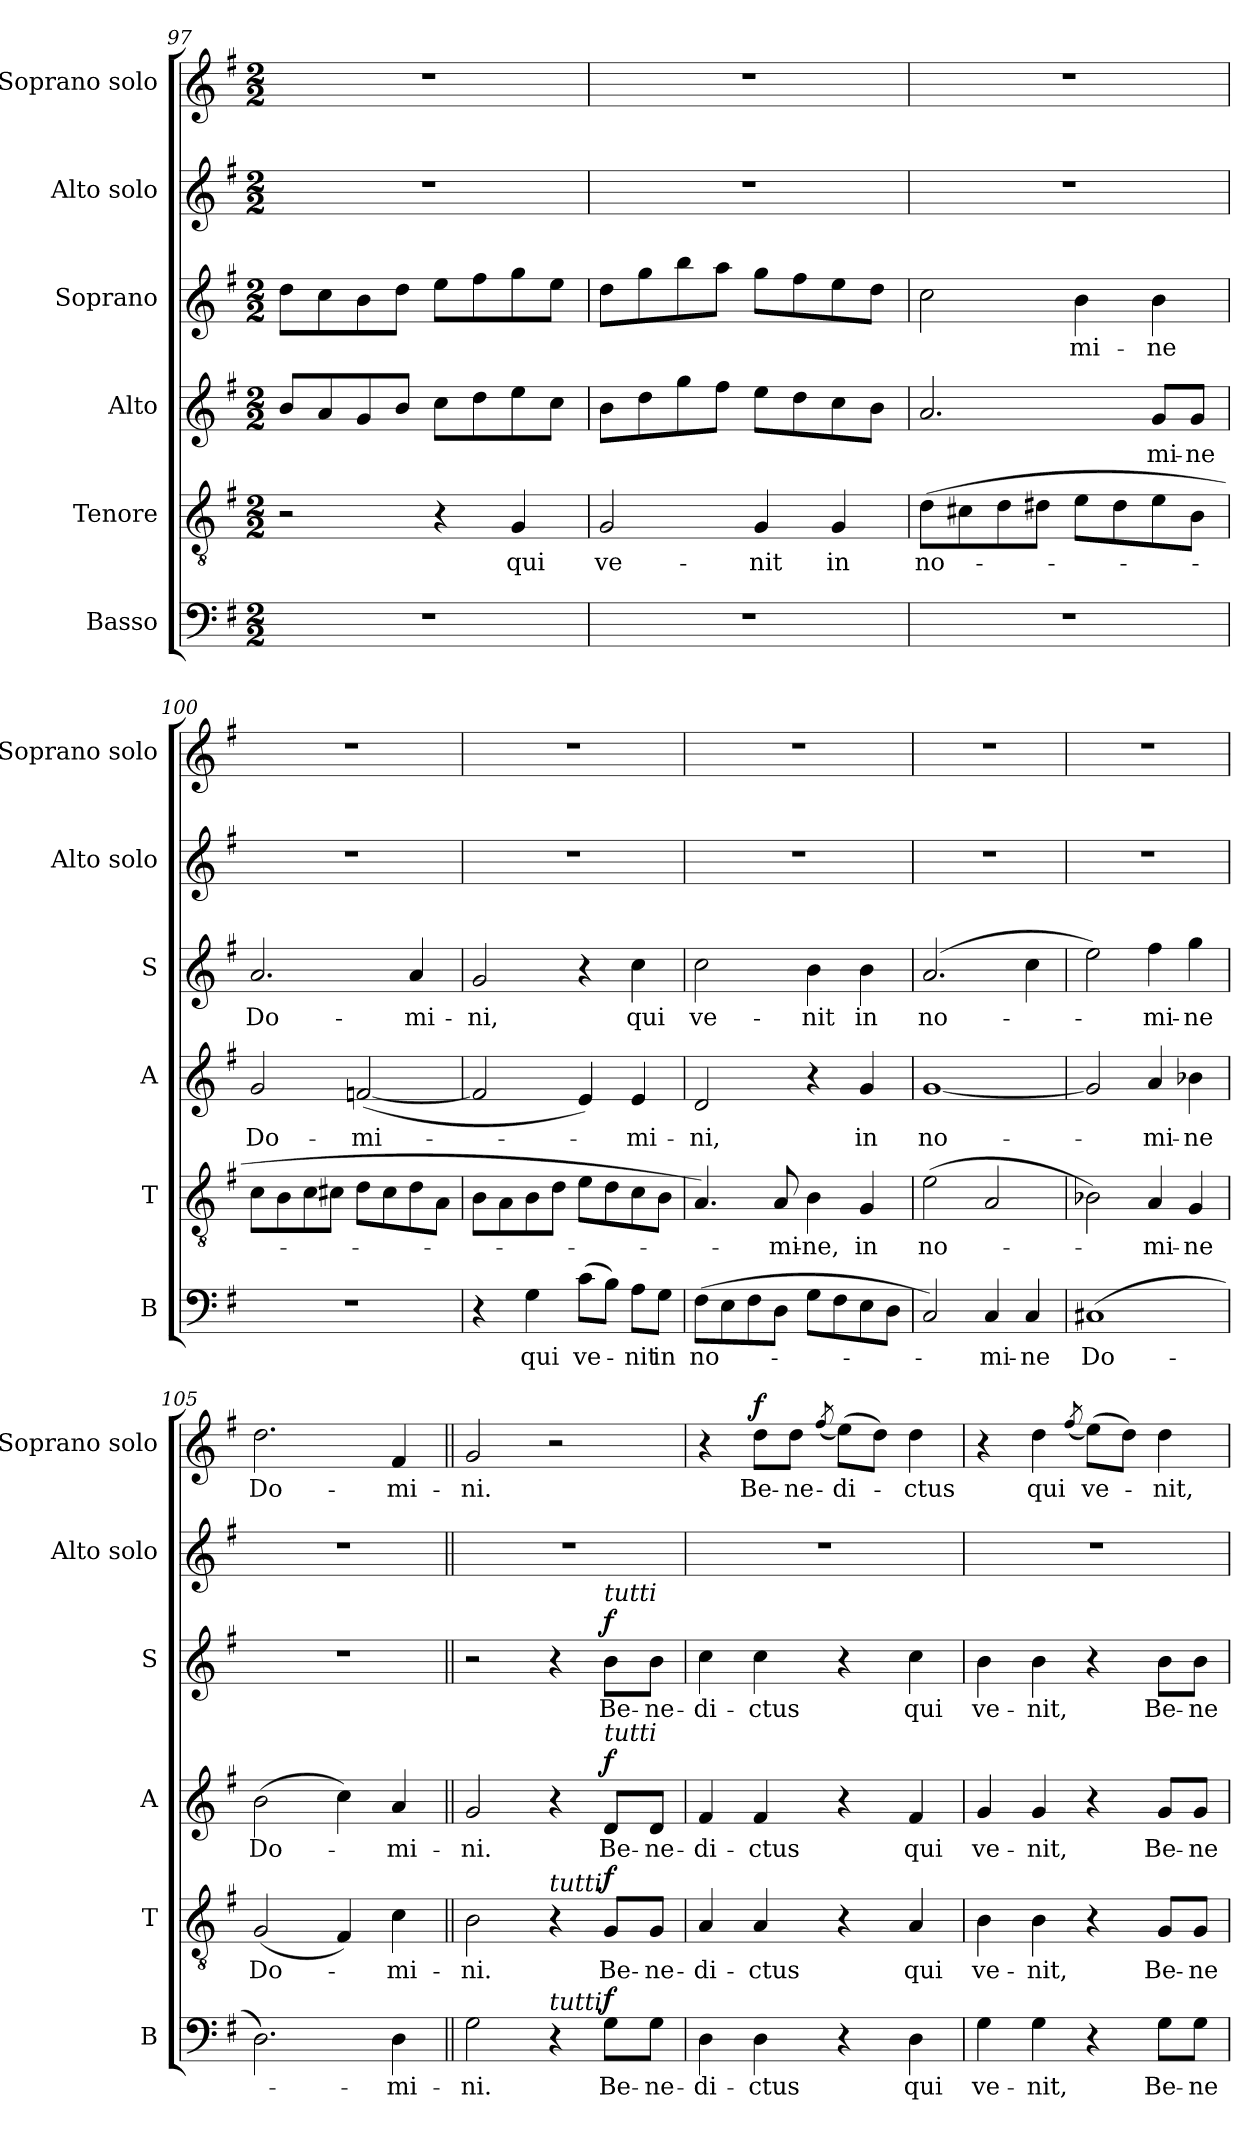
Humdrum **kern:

**kern	**text	**dynam	**kern	**text	**dynam	**kern	**text	**dynam	**kern	**text	**dynam	**kern	**kern	**text	**dynam
*part6	*part6	*part6	*part5	*part5	*part5	*part4	*part4	*part4	*part3	*part3	*part3	*part2	*part1	*part1	*part1
*staff6	*staff6	*staff6	*staff5	*staff5	*staff5	*staff4	*staff4	*staff4	*staff3	*staff3	*staff3	*staff2	*staff1	*staff1	*staff1
*I"Basso	*	*	*I"Tenore	*	*	*I"Alto	*	*	*I"Soprano	*	*	*I"Alto solo	*I"Soprano solo	*	*
*I'B	*	*	*I'T	*	*	*I'A	*	*	*I'S	*	*	*I'Alto solo	*I'Soprano solo	*	*
*clefF4	*	*	*clefGv2	*	*	*clefG2	*	*	*clefG2	*	*	*clefG2	*clefG2	*	*
*k[f#]	*	*	*k[f#]	*	*	*k[f#]	*	*	*k[f#]	*	*	*k[f#]	*k[f#]	*	*
*G:	*	*	*G:	*	*	*G:	*	*	*G:	*	*	*G:	*G:	*	*
*M2/2	*	*	*M2/2	*	*	*M2/2	*	*	*M2/2	*	*	*M2/2	*M2/2	*	*
=97	=97	=97	=97	=97	=97	=97	=97	=97	=97	=97	=97	=97	=97	=97	=97
1r	.	.	2r	.	.	8b/L	.	.	8dd\L	.	.	1r	1r	.	.
.	.	.	.	.	.	8a/	.	.	8cc\	.	.	.	.	.	.
.	.	.	.	.	.	8g/	.	.	8b\	.	.	.	.	.	.
.	.	.	.	.	.	8b/J	.	.	8dd\J	.	.	.	.	.	.
.	.	.	4r	.	.	8cc\L	.	.	8ee\L	.	.	.	.	.	.
.	.	.	.	.	.	8dd\	.	.	8ff#\	.	.	.	.	.	.
.	.	.	4G/	qui	.	8ee\	.	.	8gg\	.	.	.	.	.	.
.	.	.	.	.	.	8cc\J	.	.	8ee\J	.	.	.	.	.	.
=98	=98	=98	=98	=98	=98	=98	=98	=98	=98	=98	=98	=98	=98	=98	=98
1r	.	.	2G/	ve-	.	8b\L	.	.	8dd\L	.	.	1r	1r	.	.
.	.	.	.	.	.	8dd\	.	.	8gg\	.	.	.	.	.	.
.	.	.	.	.	.	8gg\	.	.	8bb\	.	.	.	.	.	.
.	.	.	.	.	.	8ff#\J	.	.	8aa\J	.	.	.	.	.	.
.	.	.	4G/	-nit	.	8ee\L	.	.	8gg\L	.	.	.	.	.	.
.	.	.	.	.	.	8dd\	.	.	8ff#\	.	.	.	.	.	.
.	.	.	4G/	in	.	8cc\	.	.	8ee\	.	.	.	.	.	.
.	.	.	.	.	.	8b\J	.	.	8dd\J	.	.	.	.	.	.
=99	=99	=99	=99	=99	=99	=99	=99	=99	=99	=99	=99	=99	=99	=99	=99
1r	.	.	(>8d\L	no-	.	2.a/	.	.	2cc\	.	.	1r	1r	.	.
.	.	.	8c#X\	.	.	.	.	.	.	.	.	.	.	.	.
.	.	.	8d\	.	.	.	.	.	.	.	.	.	.	.	.
.	.	.	8d#X\J	.	.	.	.	.	.	.	.	.	.	.	.
.	.	.	8e\L	.	.	.	.	.	4b\	-mi-	.	.	.	.	.
.	.	.	8d#\	.	.	.	.	.	.	.	.	.	.	.	.
.	.	.	8e\	.	.	8g/L	-mi-	.	4b\	-ne	.	.	.	.	.
.	.	.	8B\J	.	.	8g/J	-ne	.	.	.	.	.	.	.	.
!!LO:LB:g=z
=100	=100	=100	=100	=100	=100	=100	=100	=100	=100	=100	=100	=100	=100	=100	=100
1r	.	.	8c\L	.	.	2g/	Do-	.	2.a/	Do-	.	1r	1r	.	.
.	.	.	8B\	.	.	.	.	.	.	.	.	.	.	.	.
.	.	.	8c\	.	.	.	.	.	.	.	.	.	.	.	.
.	.	.	8c#X\J	.	.	.	.	.	.	.	.	.	.	.	.
.	.	.	8d\L	.	.	(>[2fn/	-mi-	.	.	.	.	.	.	.	.
.	.	.	8c#\	.	.	.	.	.	.	.	.	.	.	.	.
.	.	.	8d\	.	.	.	.	.	4a/	-mi-	.	.	.	.	.
.	.	.	8A\J	.	.	.	.	.	.	.	.	.	.	.	.
=101	=101	=101	=101	=101	=101	=101	=101	=101	=101	=101	=101	=101	=101	=101	=101
4r	.	.	8B\L	.	.	2f/]	.	.	2g/	-ni,	.	1r	1r	.	.
.	.	.	8A\	.	.	.	.	.	.	.	.	.	.	.	.
4G\	qui	.	8B\	.	.	.	.	.	.	.	.	.	.	.	.
.	.	.	8d\J	.	.	.	.	.	.	.	.	.	.	.	.
(>8c\L	ve-	.	8e\L	.	.	4e/)	.	.	4r	.	.	.	.	.	.
8B\J)	.	.	8d\	.	.	.	.	.	.	.	.	.	.	.	.
8A\L	-nit	.	8c\	.	.	4e/	-mi-	.	4cc\	qui	.	.	.	.	.
8G\J	in	.	8B\J	.	.	.	.	.	.	.	.	.	.	.	.
=102	=102	=102	=102	=102	=102	=102	=102	=102	=102	=102	=102	=102	=102	=102	=102
(>8F#\L	no-	.	4.A/)	.	.	2d/	-ni,	.	2cc\	ve-	.	1r	1r	.	.
8E\	.	.	.	.	.	.	.	.	.	.	.	.	.	.	.
8F#\	.	.	.	.	.	.	.	.	.	.	.	.	.	.	.
8D\J	.	.	8A/	-mi-	.	.	.	.	.	.	.	.	.	.	.
8G\L	.	.	4B\	-ne,	.	4r	.	.	4b\	-nit	.	.	.	.	.
8F#\	.	.	.	.	.	.	.	.	.	.	.	.	.	.	.
8E\	.	.	4G/	in	.	4g/	in	.	4b\	in	.	.	.	.	.
8D\J	.	.	.	.	.	.	.	.	.	.	.	.	.	.	.
=103	=103	=103	=103	=103	=103	=103	=103	=103	=103	=103	=103	=103	=103	=103	=103
2C/)	.	.	(>2e\	no-	.	[1g	no-	.	(>2.a/	no-	.	1r	1r	.	.
4C/	-mi-	.	2A/	.	.	.	.	.	.	.	.	.	.	.	.
4C/	-ne	.	.	.	.	.	.	.	4cc\	.	.	.	.	.	.
=104	=104	=104	=104	=104	=104	=104	=104	=104	=104	=104	=104	=104	=104	=104	=104
(>1C#X	Do-	.	2B-X\)	.	.	2g/]	.	.	2ee\)	.	.	1r	1r	.	.
.	.	.	4A/	-mi-	.	4a/	-mi-	.	4ff#\	-mi-	.	.	.	.	.
.	.	.	4G/	-ne	.	4b-X\	-ne	.	4gg\	-ne	.	.	.	.	.
!!LO:PB:g=z
=105	=105	=105	=105	=105	=105	=105	=105	=105	=105	=105	=105	=105	=105	=105	=105
2.D\)	.	.	(<2G/	Do-	.	(>2b\	Do-	.	1r	.	.	1r	2.dd\	Do-	.
.	.	.	4F#/)	.	.	4cc\)	.	.	.	.	.	.	.	.	.
4D\	-mi-	.	4c\	-mi-	.	4a/	-mi-	.	.	.	.	.	4f#/	-mi-	.
=106||	=106||	=106||	=106||	=106||	=106||	=106||	=106||	=106||	=106||	=106||	=106||	=106||	=106||	=106||	=106||
2G\	-ni.	.	2B\	-ni.	.	2g/	-ni.	.	2r	.	.	1r	2g/	-ni.	.
!	!	!	!LO:TX:a:i:t=tutti	!	!	!	!	!	!	!	!	!	!	!	!
!LO:TX:a:i:t=tutti	!	!	!	!	!	!	!	!	!	!	!	!	!	!	!
4r	.	.	4r	.	.	4r	.	.	4r	.	.	.	2r	.	.
!	!	!	!	!	!	!	!	!	!LO:TX:a:i:t=tutti	!	!	!	!	!	!
!	!	!	!	!	!	!LO:TX:a:i:t=tutti	!	!	!	!	!	!	!	!	!
!	!	!LO:DY:a	!	!	!LO:DY:a	!	!	!LO:DY:a	!	!	!LO:DY:a	!	!	!	!
8G\L	Be-	f	8G/L	Be-	f	8d/L	Be-	f	8b\L	Be-	f	.	.	.	.
8G\J	-ne-	.	8G/J	-ne-	.	8d/J	-ne-	.	8b\J	-ne-	.	.	.	.	.
=107	=107	=107	=107	=107	=107	=107	=107	=107	=107	=107	=107	=107	=107	=107	=107
4D\	-di-	.	4A/	-di-	.	4f#/	-di-	.	4cc\	-di-	.	1r	4r	.	.
!	!	!	!	!	!	!	!	!	!	!	!	!	!	!	!LO:DY:a
4D\	-ctus	.	4A/	-ctus	.	4f#/	-ctus	.	4cc\	-ctus	.	.	8dd\L	Be-	f
.	.	.	.	.	.	.	.	.	.	.	.	.	8dd\J	-ne-	.
.	.	.	.	.	.	.	.	.	.	.	.	.	(<8qff#/	.	.
4r	.	.	4r	.	.	4r	.	.	4r	.	.	.	(>8ee\L)	-di-	.
.	.	.	.	.	.	.	.	.	.	.	.	.	8dd\J)	.	.
4D\	qui	.	4A/	qui	.	4f#/	qui	.	4cc\	qui	.	.	4dd\	-ctus	.
=108	=108	=108	=108	=108	=108	=108	=108	=108	=108	=108	=108	=108	=108	=108	=108
4G\	ve-	.	4B\	ve-	.	4g/	ve-	.	4b\	ve-	.	1r	4r	.	.
4G\	-nit,	.	4B\	-nit,	.	4g/	-nit,	.	4b\	-nit,	.	.	4dd\	qui	.
.	.	.	.	.	.	.	.	.	.	.	.	.	(<8qff#/	.	.
4r	.	.	4r	.	.	4r	.	.	4r	.	.	.	(>8ee\L)	ve-	.
.	.	.	.	.	.	.	.	.	.	.	.	.	8dd\J)	.	.
8G\L	Be-	.	8G/L	Be-	.	8g/L	Be-	.	8b\L	Be-	.	.	4dd\	-nit,	.
8G\J	-ne-	.	8G/J	-ne-	.	8g/J	-ne-	.	8b\J	-ne-	.	.	.	.	.
=	=	=	=	=	=	=	=	=	=	=	=	=	=	=	=
*-	*-	*-	*-	*-	*-	*-	*-	*-	*-	*-	*-	*-	*-	*-	*-
